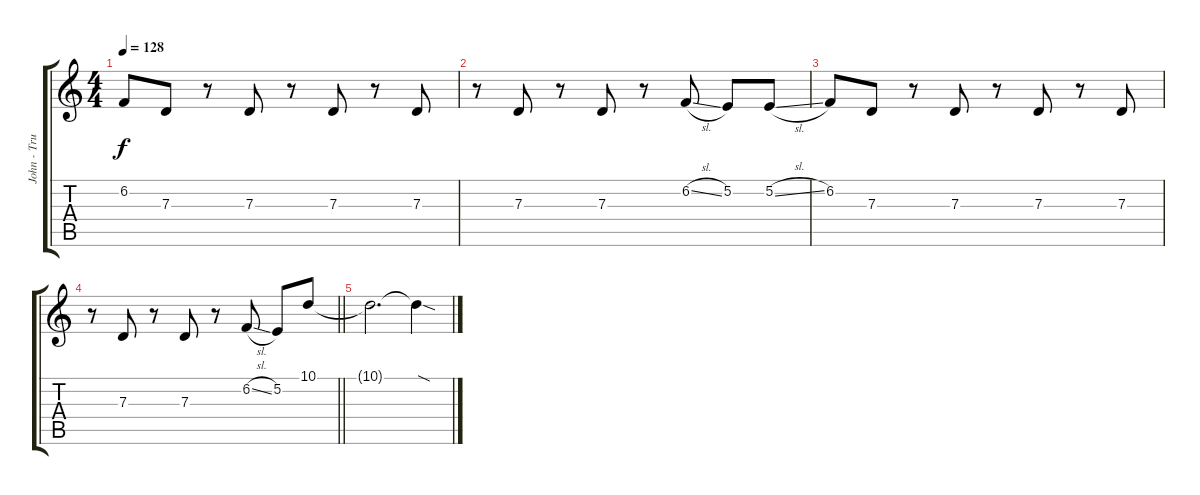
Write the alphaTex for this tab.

\track ("John - Trumpet" "John - Tru") {instrument trumpet}
\staff {score tabs}
\tuning (E4 B3 G3 D3 A2 E2) {hide}
\ts (4 4)
\tempo 128
\clef g2
\ks c
6.2.8{dy f} 7.3.8 r.8 7.3.8 r.8 7.3.8 r.8 7.3.8 |
r.8 7.3.8 r.8 7.3.8 r.8 6.2{sl}.8 5.2.8 5.2{sl}.8 |
6.2.8 7.3.8 r.8 7.3.8 r.8 7.3.8 r.8 7.3.8 |
\barLineRight lightlight
r.8 7.3.8 r.8 7.3.8 r.8 6.2{sl}.8 5.2.8 10.1.8 |
10.1{t}.2{d} 10.1{sod t}.4
